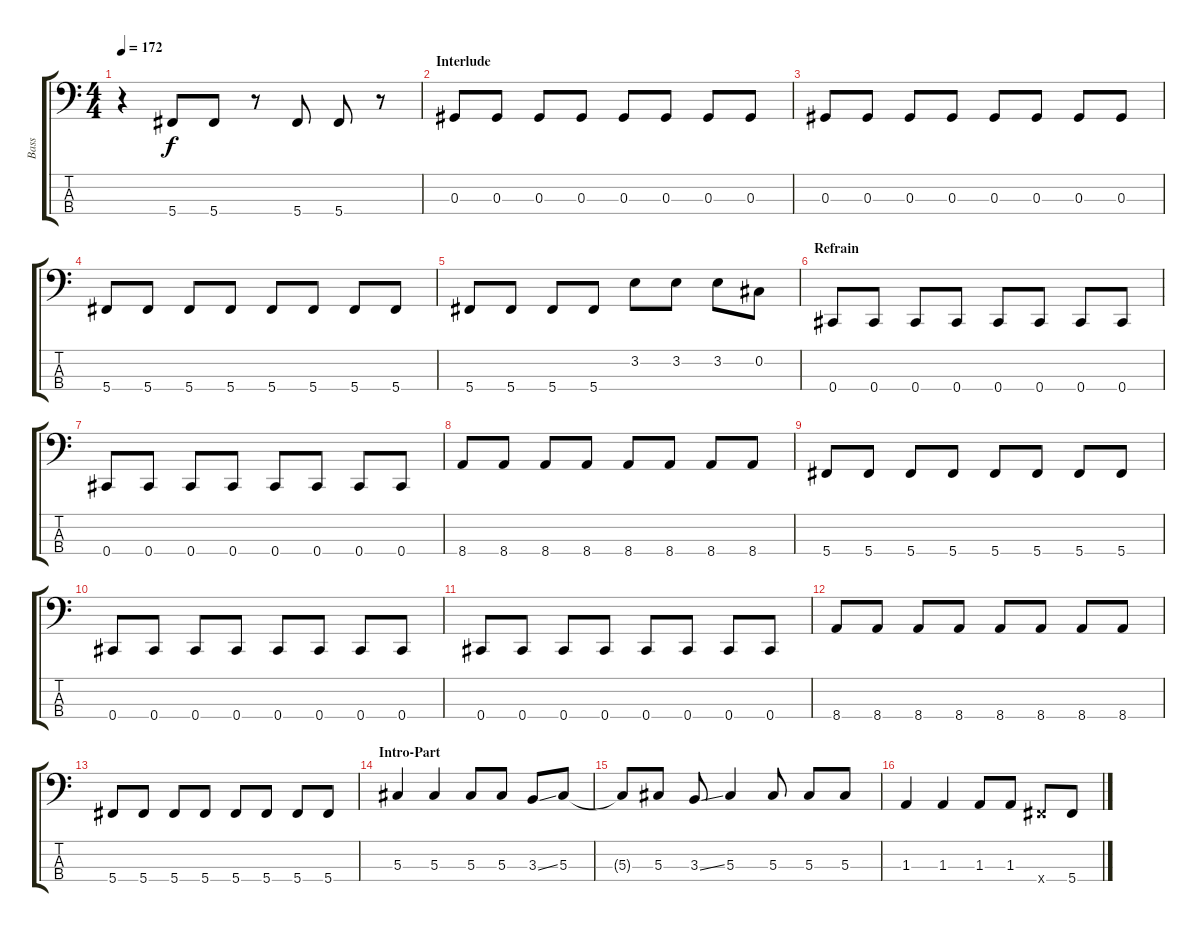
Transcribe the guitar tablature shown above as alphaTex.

\track ("Bass" "Bass") {instrument electricbasspick}
\staff {score tabs}
\tuning (Gb2 Db2 Ab1 Db1) {hide}
\ts (4 4)
\tempo 172
\clef f4
\ks c
r.4{dy f} 5.4.8 5.4.8 r.8 5.4.8 5.4.8 r.8 |
\section ("" "Interlude")
0.3.8 0.3.8 0.3.8 0.3.8 0.3.8 0.3.8 0.3.8 0.3.8 |
0.3.8 0.3.8 0.3.8 0.3.8 0.3.8 0.3.8 0.3.8 0.3.8 |
5.4.8 5.4.8 5.4.8 5.4.8 5.4.8 5.4.8 5.4.8 5.4.8 |
5.4.8 5.4.8 5.4.8 5.4.8 3.2.8 3.2.8 3.2.8 0.2.8 |
\section ("" "Refrain")
0.4.8 0.4.8 0.4.8 0.4.8 0.4.8 0.4.8 0.4.8 0.4.8 |
0.4.8 0.4.8 0.4.8 0.4.8 0.4.8 0.4.8 0.4.8 0.4.8 |
8.4.8 8.4.8 8.4.8 8.4.8 8.4.8 8.4.8 8.4.8 8.4.8 |
5.4.8 5.4.8 5.4.8 5.4.8 5.4.8 5.4.8 5.4.8 5.4.8 |
0.4.8 0.4.8 0.4.8 0.4.8 0.4.8 0.4.8 0.4.8 0.4.8 |
0.4.8 0.4.8 0.4.8 0.4.8 0.4.8 0.4.8 0.4.8 0.4.8 |
8.4.8 8.4.8 8.4.8 8.4.8 8.4.8 8.4.8 8.4.8 8.4.8 |
5.4.8 5.4.8 5.4.8 5.4.8 5.4.8 5.4.8 5.4.8 5.4.8 |
\section ("" "Intro-Part")
5.3.4 5.3.4 5.3.8 5.3.8 3.3{ss}.8 5.3.8 |
5.3{t}.8 5.3.8 3.3{ss}.8 5.3.4 5.3.8 5.3.8 5.3.8 |
1.3.4 1.3.4 1.3.8 1.3.8 5.4{x}.8 5.4.8
